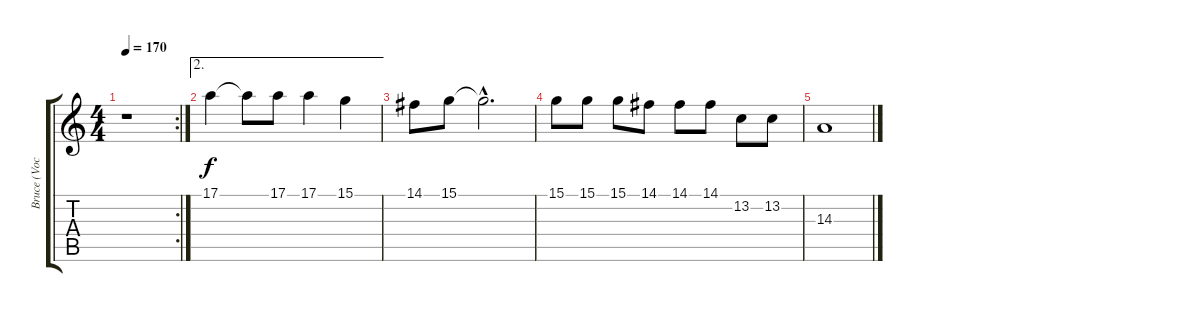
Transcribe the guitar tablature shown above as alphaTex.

\track ("Bruce (Vocals)" "Bruce (Voc") {instrument cello}
\staff {score tabs}
\tuning (E4 B3 G3 D3 A2 E2) {hide}
\rc 2
\ts (4 4)
\tempo 170
\clef g2
\ks c
r.1{dy f} |
\ae 2
17.1.4 17.1{t}.8 17.1.8 17.1.4 15.1.4 |
14.1.8 15.1.8 15.1{hac t}.2{d} |
15.1.8 15.1.8 15.1.8 14.1.8 14.1.8 14.1.8 13.2.8 13.2.8 |
14.3.1
